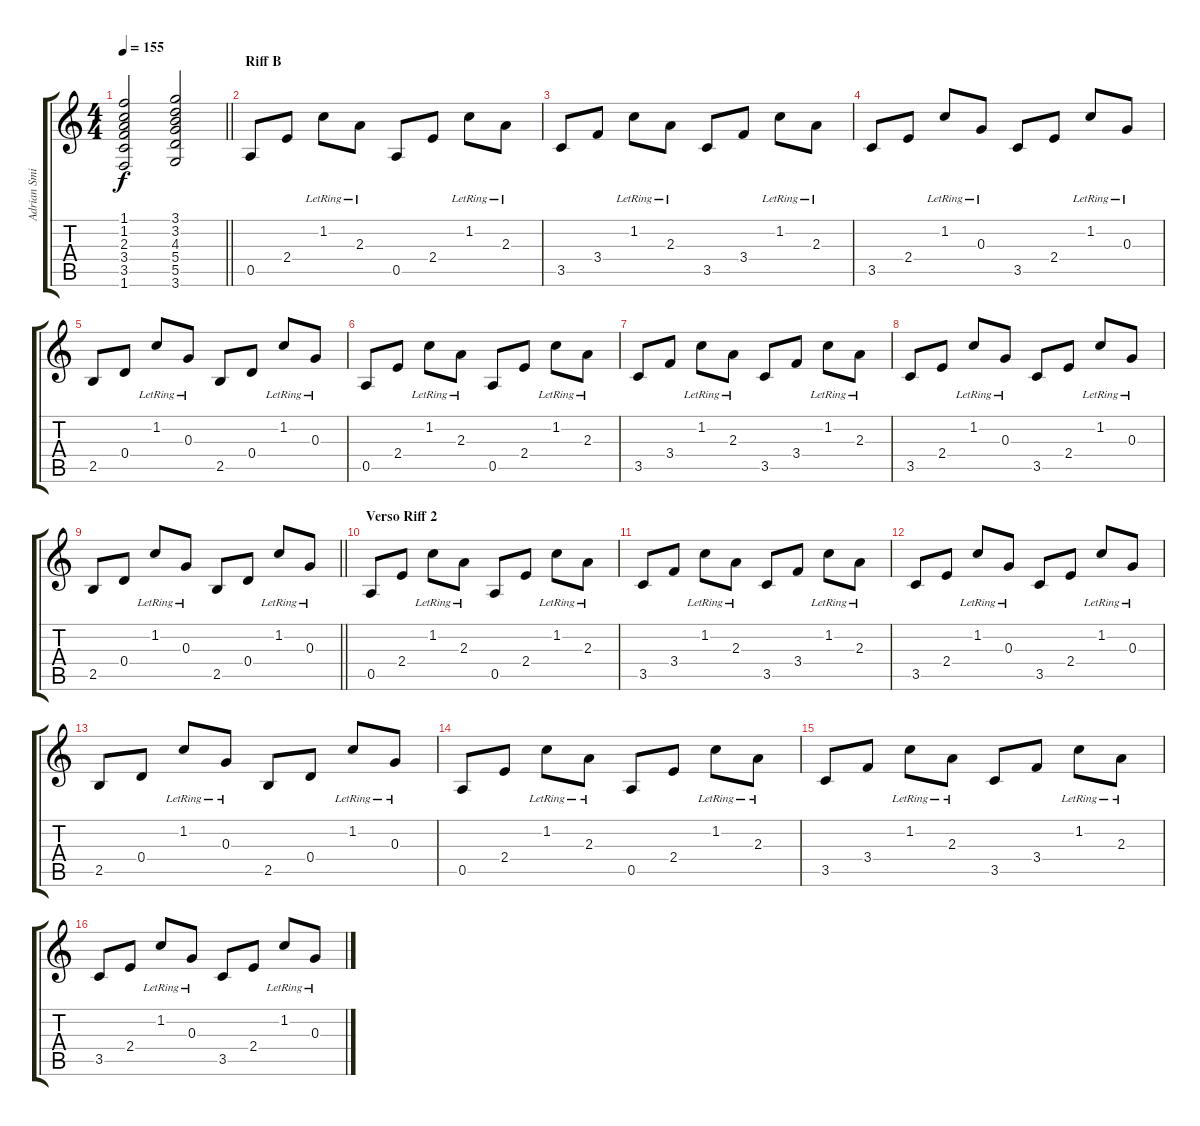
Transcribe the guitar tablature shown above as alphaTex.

\track ("Adrian Smith" "Adrian Smi") {instrument distortionguitar}
\staff {score tabs}
\tuning (E4 B3 G3 D3 A2 E2) {hide}
\ts (4 4)
\tempo 155
\clef g2
\barLineRight lightlight
\ks c
(1.1 1.2 2.3 3.4 3.5 1.6).2{dy f} (3.1 3.2 4.3 5.4 5.5 3.6).2 |
\section ("" "Riff B")
0.5.8{instrument acousticguitarsteel} 2.4.8 1.2{lr}.8 2.3{lr}.8 0.5.8 2.4.8 1.2{lr}.8 2.3{lr}.8 |
3.5.8 3.4.8 1.2{lr}.8 2.3{lr}.8 3.5.8 3.4.8 1.2{lr}.8 2.3{lr}.8 |
3.5.8 2.4.8 1.2{lr}.8 0.3{lr}.8 3.5.8 2.4.8 1.2{lr}.8 0.3{lr}.8 |
2.5.8 0.4.8 1.2{lr}.8 0.3{lr}.8 2.5.8 0.4.8 1.2{lr}.8 0.3{lr}.8 |
0.5.8 2.4.8 1.2{lr}.8 2.3{lr}.8 0.5.8 2.4.8 1.2{lr}.8 2.3{lr}.8 |
3.5.8 3.4.8 1.2{lr}.8 2.3{lr}.8 3.5.8 3.4.8 1.2{lr}.8 2.3{lr}.8 |
3.5.8 2.4.8 1.2{lr}.8 0.3{lr}.8 3.5.8 2.4.8 1.2{lr}.8 0.3{lr}.8 |
\barLineRight lightlight
2.5.8 0.4.8 1.2{lr}.8 0.3{lr}.8 2.5.8 0.4.8 1.2{lr}.8 0.3{lr}.8 |
\section ("" "Verso Riff 2")
0.5.8 2.4.8 1.2{lr}.8 2.3{lr}.8 0.5.8 2.4.8 1.2{lr}.8 2.3{lr}.8 |
3.5.8 3.4.8 1.2{lr}.8 2.3{lr}.8 3.5.8 3.4.8 1.2{lr}.8 2.3{lr}.8 |
3.5.8 2.4.8 1.2{lr}.8 0.3{lr}.8 3.5.8 2.4.8 1.2{lr}.8 0.3{lr}.8 |
2.5.8 0.4.8 1.2{lr}.8 0.3{lr}.8 2.5.8 0.4.8 1.2{lr}.8 0.3{lr}.8 |
0.5.8 2.4.8 1.2{lr}.8 2.3{lr}.8 0.5.8 2.4.8 1.2{lr}.8 2.3{lr}.8 |
3.5.8 3.4.8 1.2{lr}.8 2.3{lr}.8 3.5.8 3.4.8 1.2{lr}.8 2.3{lr}.8 |
3.5.8 2.4.8 1.2{lr}.8 0.3{lr}.8 3.5.8 2.4.8 1.2{lr}.8 0.3{lr}.8
